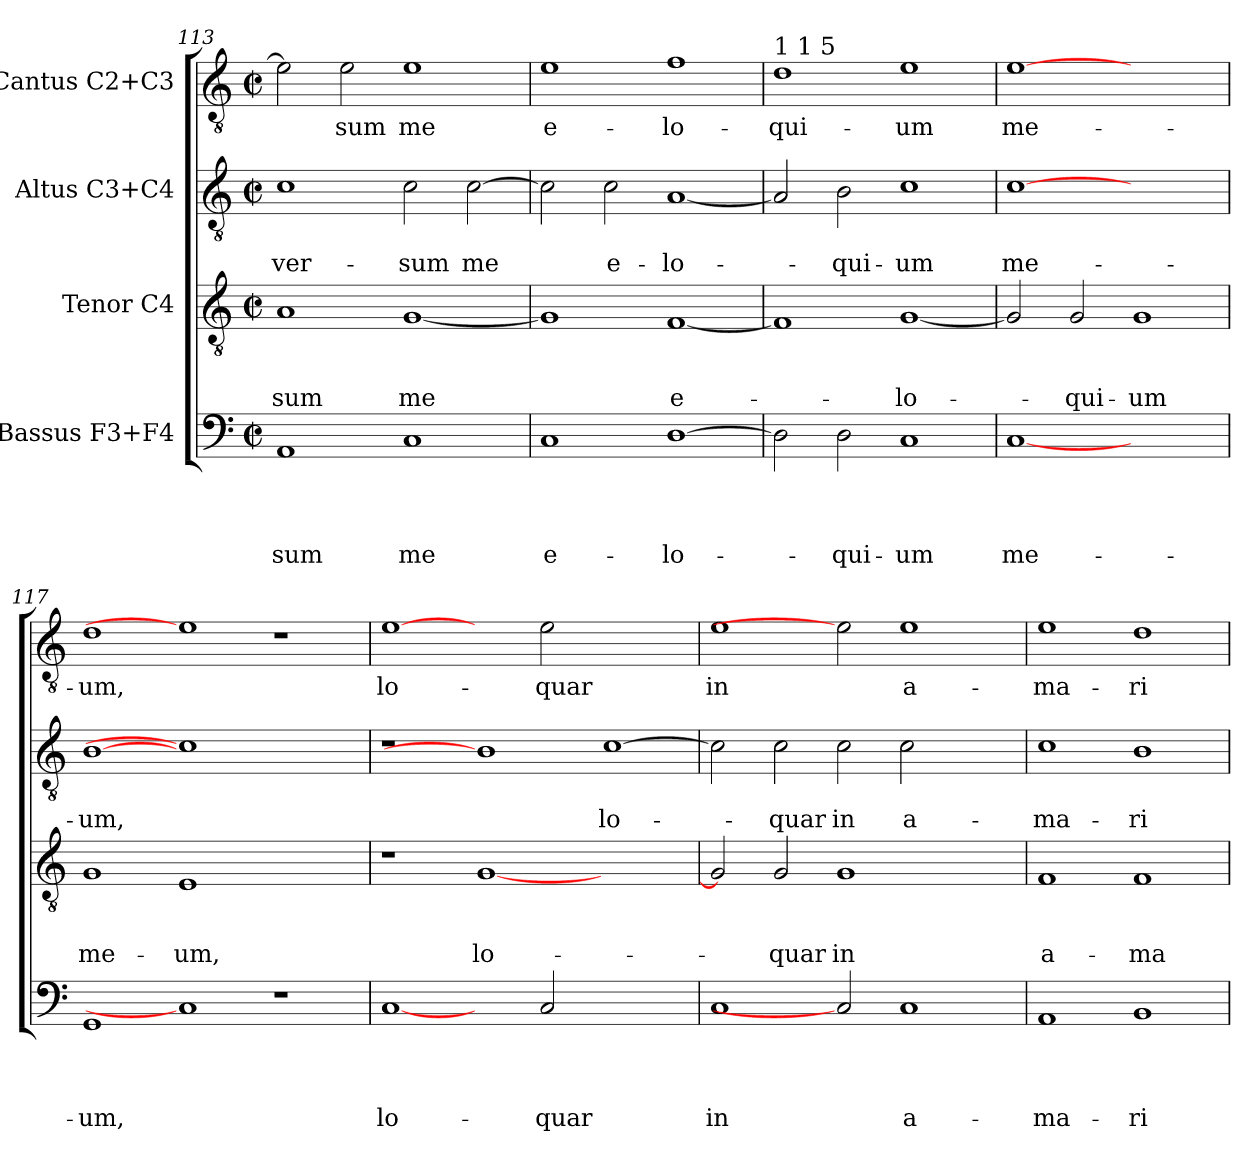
**kern	**text	**text	**text	**text	**kern	**text	**text	**text	**kern	**text	**text	**kern	**text
*part4	*part4	*part4	*part4	*part4	*part3	*part3	*part3	*part3	*part2	*part2	*part2	*part1	*part1
*staff4	*staff4	*staff4	*staff4	*staff4	*staff3	*staff3	*staff3	*staff3	*staff2	*staff2	*staff2	*staff1	*staff1
*I"Bassus F3+F4	*	*	*	*	*I"Tenor C4	*	*	*	*I"Altus C3+C4	*	*	*I"Cantus C2+C3	*
*clefF4	*	*	*	*	*clefGv2	*	*	*	*clefGv2	*	*	*clefGv2	*
*k[]	*	*	*	*	*k[]	*	*	*	*k[]	*	*	*k[]	*
*C:	*	*	*	*	*C:	*	*	*	*C:	*	*	*C:	*
*M2/2	*	*	*	*	*M2/2	*	*	*	*M2/2	*	*	*M2/2	*
*met(c|)	*	*	*	*	*met(c|)	*	*	*	*met(c|)	*	*	*met(c|)	*
=113	=113	=113	=113	=113	=113	=113	=113	=113	=113	=113	=113	=113	=113
!	!	!	!	!LO:LY:b	!	!	!	!LO:LY:b	!	!	!LO:LY:b	!	!
1AA	.	.	.	-sum	1A	.	.	-sum	1c	.	-ver-	2e\]	.
!	!	!	!	!	!	!	!	!	!	!	!	!	!LO:LY:b
.	.	.	.	.	.	.	.	.	.	.	.	2e\	-sum
!	!	!	!	!LO:LY:b	!	!	!	!LO:LY:b	!	!	!LO:LY:b	!	!LO:LY:b
1C	.	.	.	me	[<1G	.	.	me	2c\	.	-sum	1e	me
!	!	!	!	!	!	!	!	!	!	!	!LO:LY:b	!	!
.	.	.	.	.	.	.	.	.	[>2c\	.	me	.	.
=114	=114	=114	=114	=114	=114	=114	=114	=114	=114	=114	=114	=114	=114
!	!	!	!	!LO:LY:b	!	!	!	!	!	!	!	!	!LO:LY:b
1C	.	.	.	e-	1G]	.	.	.	2c\]	.	.	1e	e-
!	!	!	!	!	!	!	!	!	!	!	!LO:LY:b	!	!
.	.	.	.	.	.	.	.	.	2c\	.	e-	.	.
!	!	!	!	!LO:LY:b	!	!	!	!LO:LY:b	!	!	!LO:LY:b	!	!LO:LY:b
[<1D	.	.	.	-lo-	[<1F	.	.	e-	[<1A	.	-lo-	1f	-lo-
!!LO:LB:g=z
=115	=115	=115	=115	=115	=115	=115	=115	=115	=115	=115	=115	=115	=115
!	!	!	!	!	!	!	!	!	!	!	!	!LO:TX:a:t=1 1 5	!
!	!	!	!	!	!	!	!	!	!	!	!	!	!LO:LY:b
2D\]	.	.	.	.	1F]	.	.	.	2A/]	.	.	1d	-qui-
!	!	!	!	!LO:LY:b	!	!	!	!	!	!	!LO:LY:b	!	!
2D\	.	.	.	-qui-	.	.	.	.	2B\	.	-qui-	.	.
!	!	!	!	!LO:LY:b	!	!	!	!LO:LY:b	!	!	!LO:LY:b	!	!LO:LY:b
1C	.	.	.	-um	[<1G	.	.	-lo-	1c	.	-um	1e	-um
=116	=116	=116	=116	=116	=116	=116	=116	=116	=116	=116	=116	=116	=116
!	!	!	!	!LO:LY:b	!	!	!	!	!	!	!LO:LY:b	!	!LO:LY:b
[1C	.	.	.	me-	2G/]	.	.	.	[1c	.	me-	[1e	me-
!	!	!	!	!	!	!	!	!LO:LY:b	!	!	!	!	!
.	.	.	.	.	2G/	.	.	-qui-	.	.	.	.	.
!	!	!	!	!	!	!	!	!LO:LY:b	!	!	!	!	!
1ryy	.	.	.	.	1G	.	.	-um	1ryy	.	.	1ryy	.
=117	=117	=117	=117	=117	=117	=117	=117	=117	=117	=117	=117	=117	=117
!	!	!	!	!LO:LY:b	!	!	!	!LO:LY:b	!	!	!LO:LY:b	!	!LO:LY:b
1GG	.	.	.	-um,	1G	.	.	me-	[1B	.	-um,	1d	-um,
!	!	!	!	!	!	!	!	!LO:LY:b	!	!	!	!	!
1C]	.	.	.	.	1E	.	.	-um,	1c]	.	.	1e]	.
1r	.	.	.	.	1ryy	.	.	.	1ryy	.	.	1r	.
=118	=118	=118	=118	=118	=118	=118	=118	=118	=118	=118	=118	=118	=118
!	!	!	!	!LO:LY:b	!	!	!	!	!	!	!	!	!LO:LY:b
[1C	.	.	.	lo-	1r	.	.	.	1r	.	.	[1e	lo-
!	!	!	!	!	!	!	!	!LO:LY:b	!	!	!	!	!
2ryy	.	.	.	.	[<1G	.	.	lo-	1B]	.	.	2ryy	.
!	!	!	!	!LO:LY:b	!	!	!	!	!	!	!	!	!LO:LY:b
2C/	.	.	.	-quar	.	.	.	.	.	.	.	2e\	-quar
!	!	!	!	!	!	!	!	!	!	!	!LO:LY:b	!	!
1ryy	.	.	.	.	1ryy	.	.	.	[>1c	.	lo-	1ryy	.
=119	=119	=119	=119	=119	=119	=119	=119	=119	=119	=119	=119	=119	=119
!	!	!	!	!LO:LY:b	!	!	!	!	!	!	!	!	!LO:LY:b
1C	.	.	.	in	2G/]	.	.	.	2c\]	.	.	1e	in
!	!	!	!	!	!	!	!	!LO:LY:b	!	!	!LO:LY:b	!	!
.	.	.	.	.	2G/	.	.	-quar	2c\	.	-quar	.	.
!	!	!	!	!	!	!	!	!LO:LY:b	!	!	!LO:LY:b	!	!
2C]	.	.	.	.	1G	.	.	in	2c\	.	in	2e]	.
!	!	!	!	!LO:LY:b	!	!	!	!	!	!	!LO:LY:b	!	!LO:LY:b
1C	.	.	.	a-	.	.	.	.	2c\	.	a-	1e	a-
.	.	.	.	.	2ryy	.	.	.	2ryy	.	.	.	.
=120	=120	=120	=120	=120	=120	=120	=120	=120	=120	=120	=120	=120	=120
!	!	!	!	!LO:LY:b	!	!	!	!LO:LY:b	!	!	!LO:LY:b	!	!LO:LY:b
1AA	.	.	.	-ma-	1F	.	.	a-	1c	.	-ma-	1e	-ma-
!	!	!	!	!LO:LY:b	!	!	!	!LO:LY:b	!	!	!LO:LY:b	!	!LO:LY:b
1BB	.	.	.	-ri-	1F	.	.	-ma-	1B	.	-ri-	1d	-ri-
=	=	=	=	=	=	=	=	=	=	=	=	=	=
*-	*-	*-	*-	*-	*-	*-	*-	*-	*-	*-	*-	*-	*-
